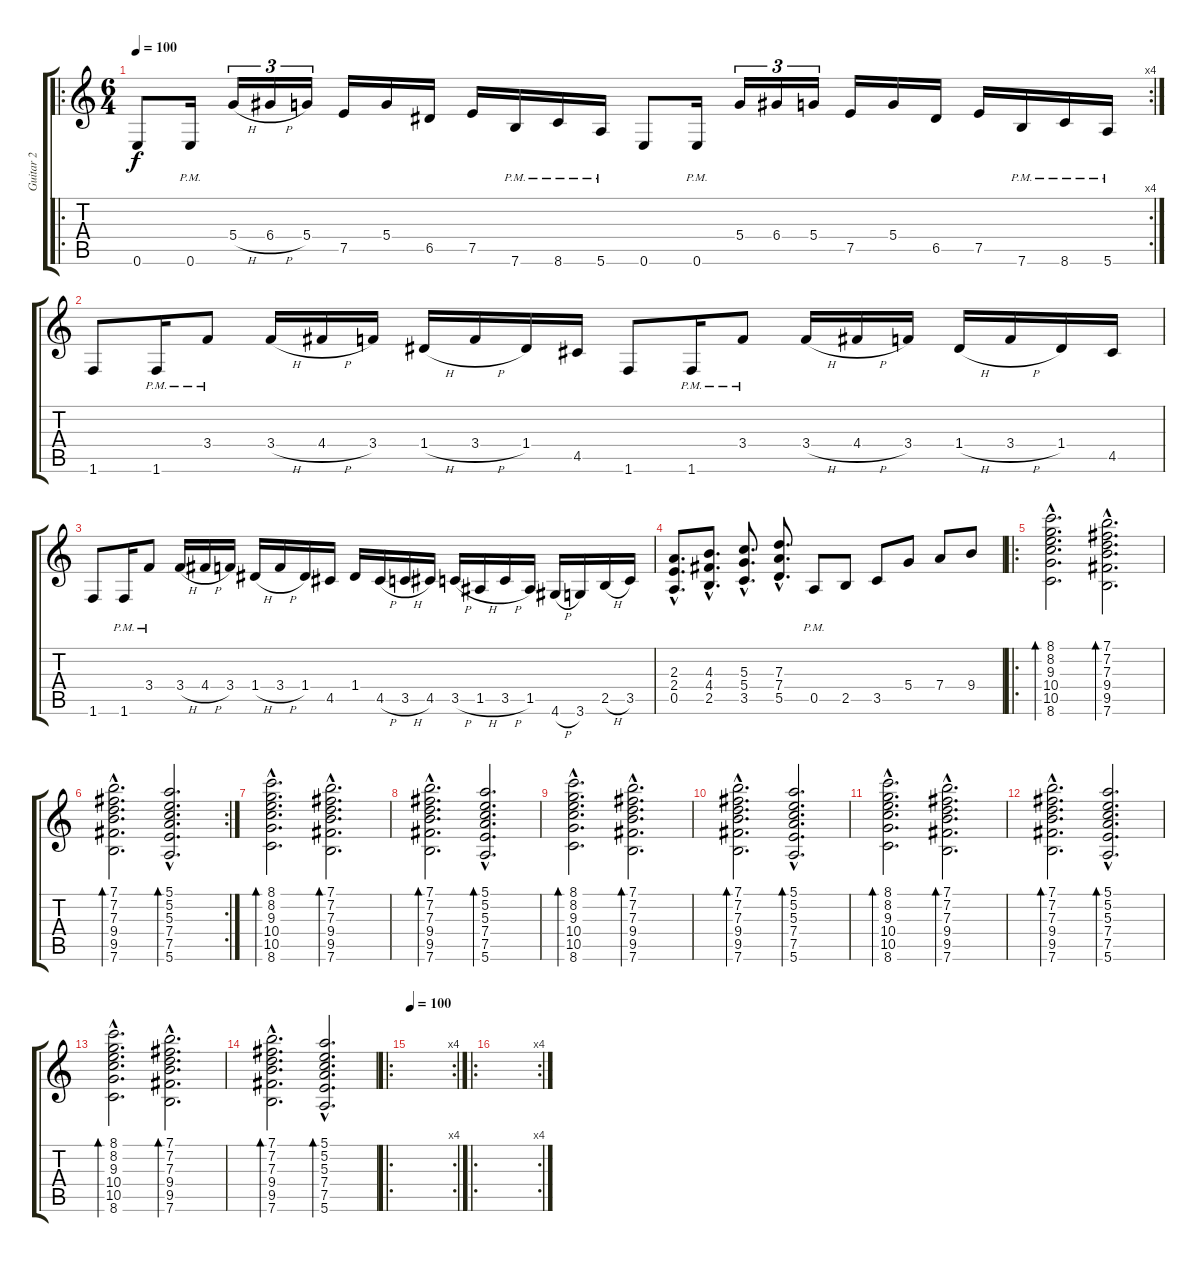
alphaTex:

\track ("Guitar 2" "Guitar 2") {instrument distortionguitar}
\staff {score tabs}
\tuning (E4 B3 G3 D3 A2 E2) {hide}
\ro
\rc 4
\ts (6 4)
\tempo 100
\clef g2
\ks c
0.6.8{dy f} 0.6{pm}.16 5.4{h}.16{tu (3 2)} 6.4{h}.16{tu (3 2)} 5.4.16{tu (3 2)} 7.5.16 5.4.16 6.5.16 7.5.16 7.6{pm}.16 8.6{pm}.16 5.6{pm}.16 0.6.8 0.6{pm}.16 5.4.16{tu (3 2)} 6.4.16{tu (3 2)} 5.4.16{tu (3 2)} 7.5.16 5.4.16 6.5.16 7.5.16 7.6{pm}.16 8.6{pm}.16 5.6{pm}.16 |
1.6.8 1.6{pm}.16 3.4{pm}.8 3.4{h}.16 4.4{h}.16 3.4.16 1.4{h}.16 3.4{h}.16 1.4.16 4.5.16 1.6.8 1.6{pm}.16 3.4{pm}.8 3.4{h}.16 4.4{h}.16 3.4.16 1.4{h}.16 3.4{h}.16 1.4.16 4.5.16 |
1.6.8 1.6{pm}.16 3.4{pm}.8 3.4{h}.16 4.4{h}.16 3.4.16 1.4{h}.16 3.4{h}.16 1.4.16 4.5.16 1.4.16 4.5{h}.16 3.5{h}.16 4.5.16 3.5{h}.16 1.5{h}.16 3.5{h}.16 1.5.16 4.6{h}.16 3.6.16 2.5{h}.16 3.5.16 |
(2.3{hac} 2.4{hac} 0.5{hac}).8{d} (4.3{hac} 4.4{hac} 2.5{hac}).8{d} (5.3{hac} 5.4{hac} 3.5{hac}).8{d} (7.3{hac} 7.4{hac} 5.5{hac}).8{d} 0.5{pm}.8 2.5.8 3.5.8 5.4.8 7.4.8 9.4.8 |
\ro
(8.1{hac} 8.2{hac} 9.3{hac} 10.4{hac} 10.5{hac} 8.6{hac}).2{d bd 240 volume 10 instrument acousticguitarsteel} (7.1{hac} 7.2{hac} 7.3{hac} 9.4{hac} 9.5{hac} 7.6{hac}).2{d bd 240} |
\rc 2
(7.1{hac} 7.2{hac} 7.3{hac} 9.4{hac} 9.5{hac} 7.6{hac}).2{d bd 240} (5.1{hac} 5.2{hac} 5.3{hac} 7.4{hac} 7.5{hac} 5.6{hac}).2{d bd 240} |
(8.1{hac} 8.2{hac} 9.3{hac} 10.4{hac} 10.5{hac} 8.6{hac}).2{d bd 240 instrument acousticguitarsteel} (7.1{hac} 7.2{hac} 7.3{hac} 9.4{hac} 9.5{hac} 7.6{hac}).2{d bd 240} |
(7.1{hac} 7.2{hac} 7.3{hac} 9.4{hac} 9.5{hac} 7.6{hac}).2{d bd 240} (5.1{hac} 5.2{hac} 5.3{hac} 7.4{hac} 7.5{hac} 5.6{hac}).2{d bd 240} |
(8.1{hac} 8.2{hac} 9.3{hac} 10.4{hac} 10.5{hac} 8.6{hac}).2{d bd 240 instrument acousticguitarsteel} (7.1{hac} 7.2{hac} 7.3{hac} 9.4{hac} 9.5{hac} 7.6{hac}).2{d bd 240} |
(7.1{hac} 7.2{hac} 7.3{hac} 9.4{hac} 9.5{hac} 7.6{hac}).2{d bd 240} (5.1{hac} 5.2{hac} 5.3{hac} 7.4{hac} 7.5{hac} 5.6{hac}).2{d bd 240} |
(8.1{hac} 8.2{hac} 9.3{hac} 10.4{hac} 10.5{hac} 8.6{hac}).2{d bd 240 instrument acousticguitarsteel} (7.1{hac} 7.2{hac} 7.3{hac} 9.4{hac} 9.5{hac} 7.6{hac}).2{d bd 240} |
(7.1{hac} 7.2{hac} 7.3{hac} 9.4{hac} 9.5{hac} 7.6{hac}).2{d bd 240} (5.1{hac} 5.2{hac} 5.3{hac} 7.4{hac} 7.5{hac} 5.6{hac}).2{d bd 240} |
(8.1{hac} 8.2{hac} 9.3{hac} 10.4{hac} 10.5{hac} 8.6{hac}).2{d bd 240 instrument acousticguitarsteel} (7.1{hac} 7.2{hac} 7.3{hac} 9.4{hac} 9.5{hac} 7.6{hac}).2{d bd 240} |
(7.1{hac} 7.2{hac} 7.3{hac} 9.4{hac} 9.5{hac} 7.6{hac}).2{d bd 240} (5.1{hac} 5.2{hac} 5.3{hac} 7.4{hac} 7.5{hac} 5.6{hac}).2{d bd 240} |
\ro
\rc 4
\tempo 100
|
\ro
\rc 4
